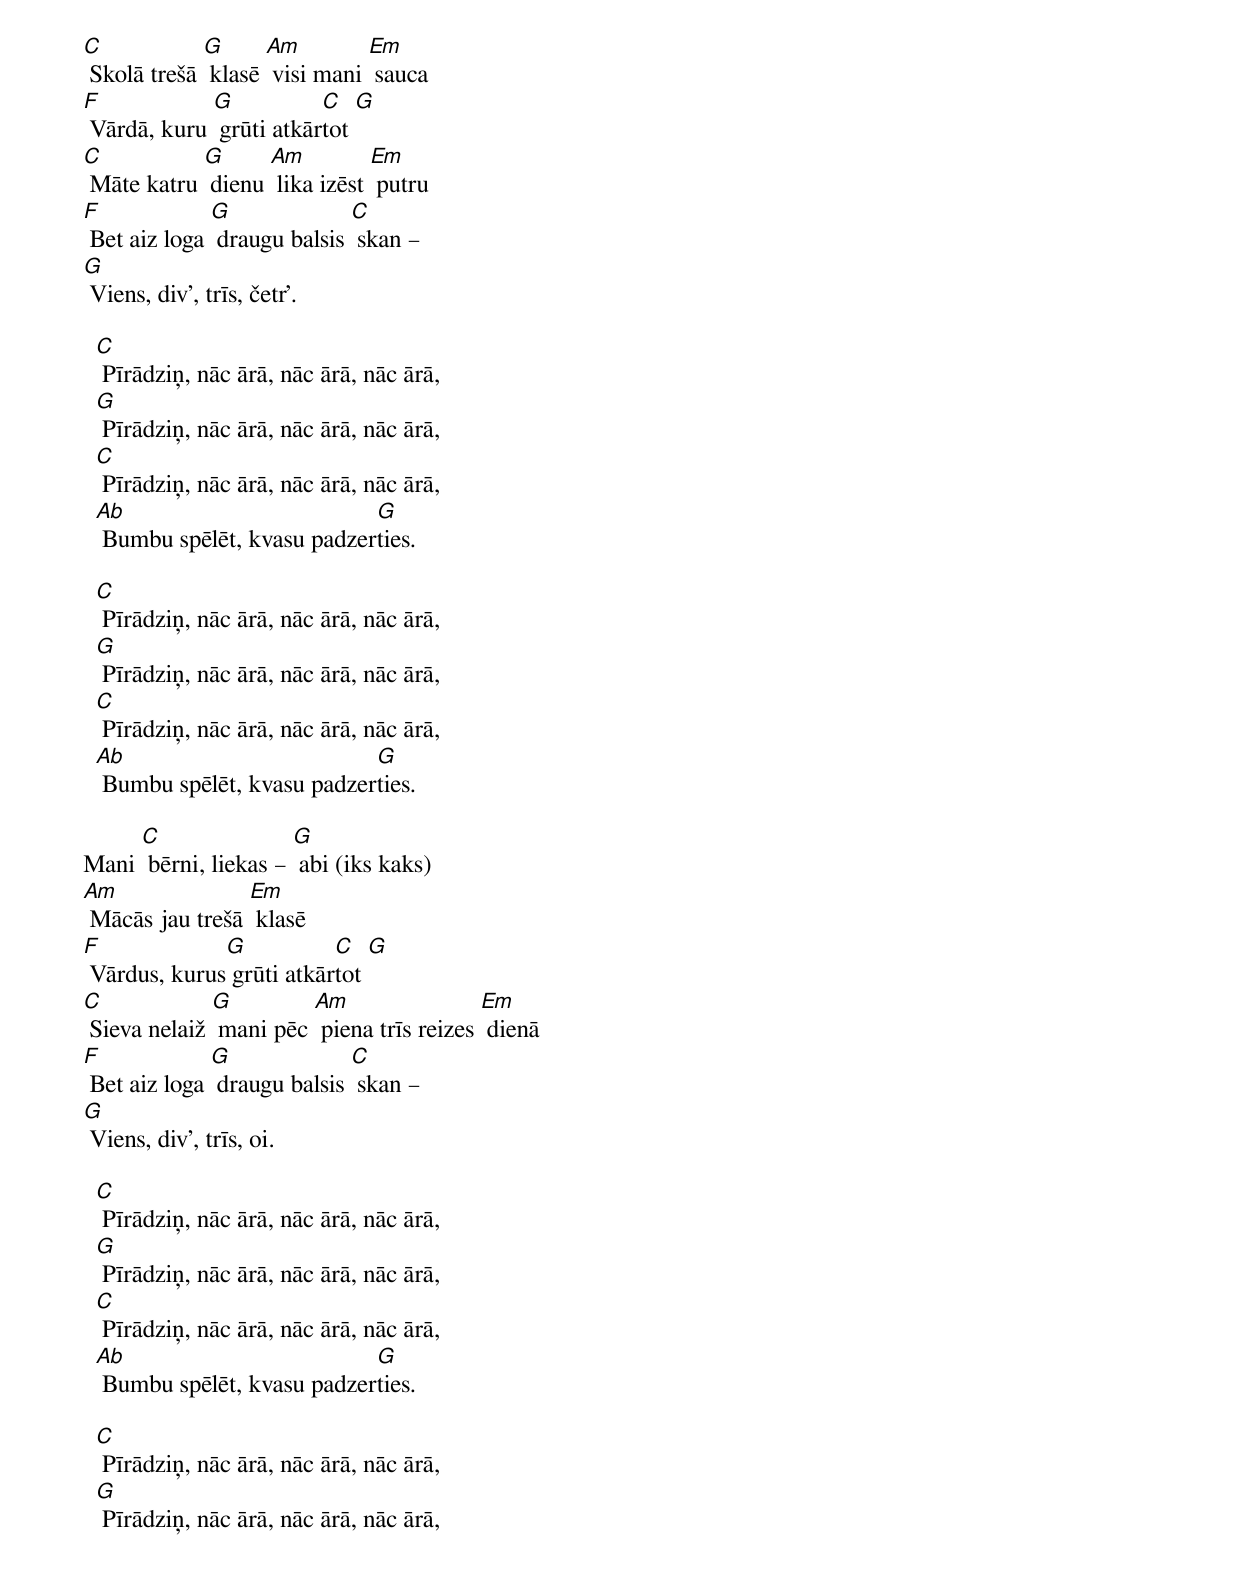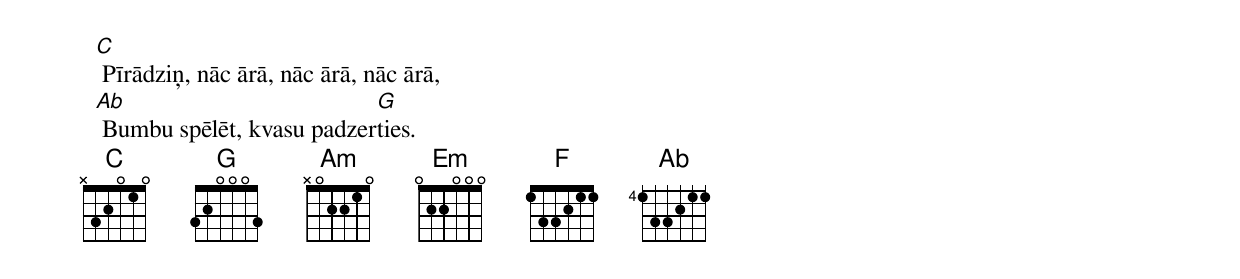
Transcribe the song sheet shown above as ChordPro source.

[C] Skolā trešā [G] klasē [Am] visi mani [Em] sauca
[F] Vārdā, kuru [G] grūti atkār[C]tot [G]
[C] Māte katru [G] dienu [Am] lika izēst [Em] putru
[F] Bet aiz loga [G] draugu balsis [C] skan –
[G] Viens, div’, trīs, četr’.

  [C] Pīrādziņ, nāc ārā, nāc ārā, nāc ārā,
  [G] Pīrādziņ, nāc ārā, nāc ārā, nāc ārā,
  [C] Pīrādziņ, nāc ārā, nāc ārā, nāc ārā,
  [Ab] Bumbu spēlēt, kvasu padzer[G]ties.

  [C] Pīrādziņ, nāc ārā, nāc ārā, nāc ārā,
  [G] Pīrādziņ, nāc ārā, nāc ārā, nāc ārā,
  [C] Pīrādziņ, nāc ārā, nāc ārā, nāc ārā,
  [Ab] Bumbu spēlēt, kvasu padzer[G]ties.

Mani [C] bērni, liekas – [G] abi (iks kaks)
[Am] Mācās jau trešā [Em] klasē
[F] Vārdus, kurus[G] grūti atkār[C]tot [G]
[C] Sieva nelaiž [G] mani pēc [Am] piena trīs reizes [Em] dienā
[F] Bet aiz loga [G] draugu balsis [C] skan –
[G] Viens, div’, trīs, oi.

  [C] Pīrādziņ, nāc ārā, nāc ārā, nāc ārā,
  [G] Pīrādziņ, nāc ārā, nāc ārā, nāc ārā,
  [C] Pīrādziņ, nāc ārā, nāc ārā, nāc ārā,
  [Ab] Bumbu spēlēt, kvasu padzer[G]ties.

  [C] Pīrādziņ, nāc ārā, nāc ārā, nāc ārā,
  [G] Pīrādziņ, nāc ārā, nāc ārā, nāc ārā,
  [C] Pīrādziņ, nāc ārā, nāc ārā, nāc ārā,
  [Ab] Bumbu spēlēt, kvasu padzer[G]ties.
